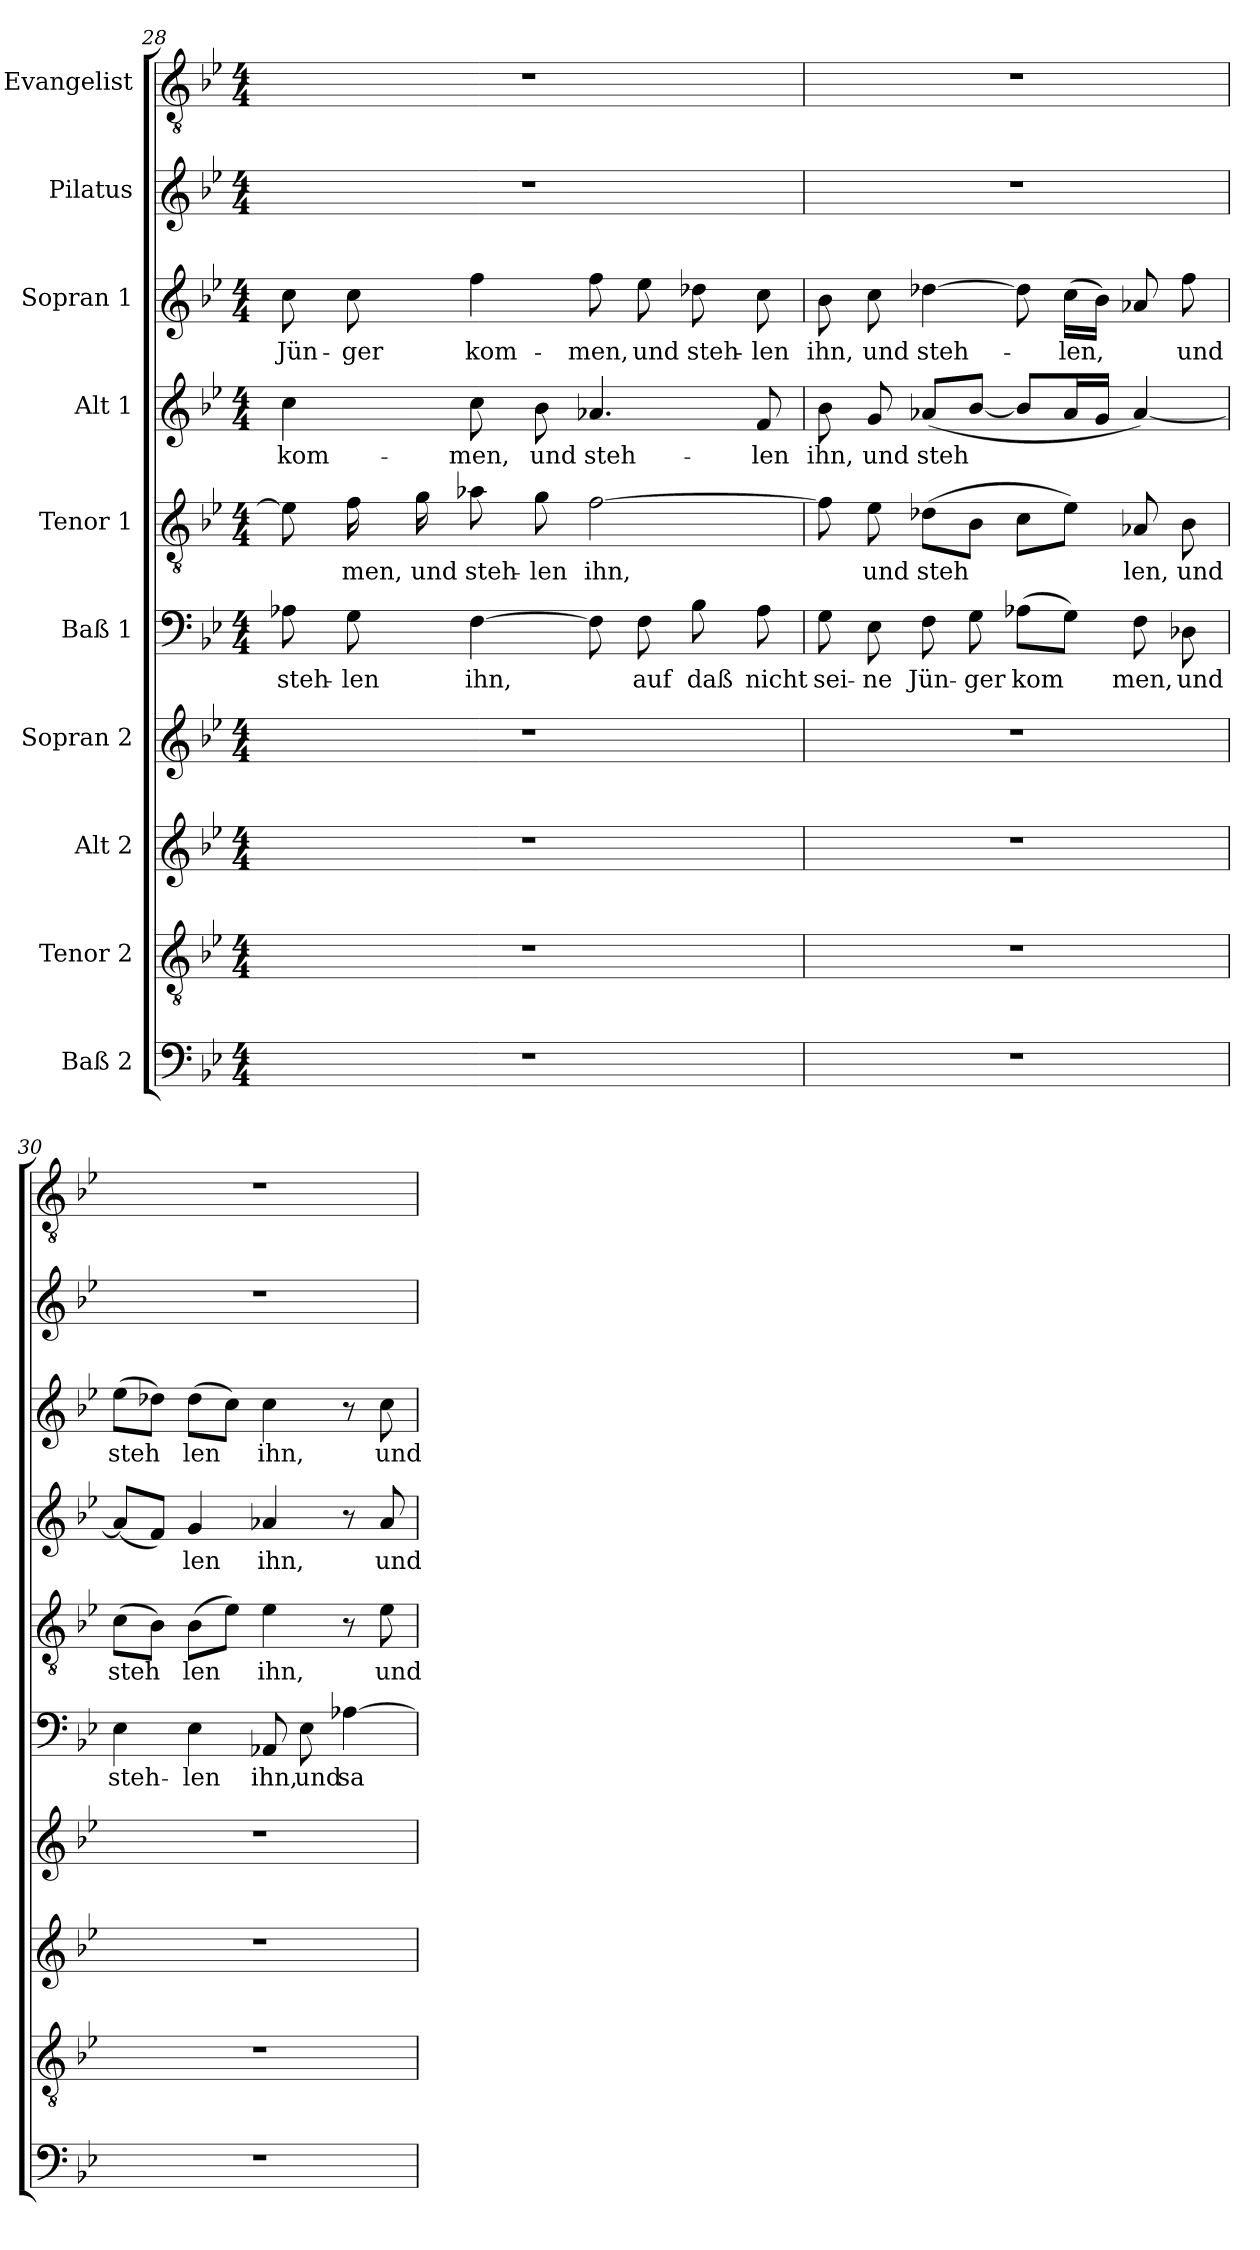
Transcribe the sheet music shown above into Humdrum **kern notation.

**kern	**kern	**kern	**kern	**kern	**text	**kern	**text	**kern	**text	**kern	**text	**kern	**kern
*part10	*part9	*part8	*part7	*part6	*part6	*part5	*part5	*part4	*part4	*part3	*part3	*part2	*part1
*staff10	*staff9	*staff8	*staff7	*staff6	*staff6	*staff5	*staff5	*staff4	*staff4	*staff3	*staff3	*staff2	*staff1
*I"Baß 2	*I"Tenor 2	*I"Alt 2	*I"Sopran 2	*I"Baß 1	*	*I"Tenor 1	*	*I"Alt 1	*	*I"Sopran 1	*	*I"Pilatus	*I"Evangelist
!!LO:PB:g=z
*clefF4	*clefGv2	*clefG2	*clefG2	*clefF4	*	*clefGv2	*	*clefG2	*	*clefG2	*	*clefG2	*clefGv2
*k[b-e-]	*k[b-e-]	*k[b-e-]	*k[b-e-]	*k[b-e-]	*	*k[b-e-]	*	*k[b-e-]	*	*k[b-e-]	*	*k[b-e-]	*k[b-e-]
*B-:	*B-:	*B-:	*B-:	*B-:	*	*B-:	*	*B-:	*	*B-:	*	*B-:	*B-:
*M4/4	*M4/4	*M4/4	*M4/4	*M4/4	*	*M4/4	*	*M4/4	*	*M4/4	*	*M4/4	*M4/4
=28	=28	=28	=28	=28	=28	=28	=28	=28	=28	=28	=28	=28	=28
!	!	!	!	!	!LO:LY:b	!	!	!	!LO:LY:b	!	!LO:LY:b	!	!
1r	1r	1r	1r	8A-X\	steh-	8e-\]	.	4cc\	kom-	8cc\	Jün-	1r	1r
!	!	!	!	!	!LO:LY:b	!	!LO:LY:b	!	!	!	!LO:LY:b	!	!
.	.	.	.	8G\	-len	16f\	-men,	.	.	8cc\	-ger	.	.
!	!	!	!	!	!	!	!LO:LY:b	!	!	!	!	!	!
.	.	.	.	.	.	16g\	und	.	.	.	.	.	.
!	!	!	!	!	!LO:LY:b	!	!LO:LY:b	!	!LO:LY:b	!	!LO:LY:b	!	!
.	.	.	.	[4F\	ihn,	8a-X\	steh-	8cc\	-men,	4ff\	kom-	.	.
!	!	!	!	!	!	!	!LO:LY:b	!	!LO:LY:b	!	!	!	!
.	.	.	.	.	.	8g\	-len	8b-\	und	.	.	.	.
!	!	!	!	!	!	!	!LO:LY:b	!	!LO:LY:b	!	!LO:LY:b	!	!
.	.	.	.	8F\]	.	[2f\	ihn,	4.a-X/	steh-	8ff\	-men,	.	.
!	!	!	!	!	!LO:LY:b	!	!	!	!	!	!LO:LY:b	!	!
.	.	.	.	8F\	auf	.	.	.	.	8ee-\	und	.	.
!	!	!	!	!	!LO:LY:b	!	!	!	!	!	!LO:LY:b	!	!
.	.	.	.	8B-\	daß	.	.	.	.	8dd-X\	steh-	.	.
!	!	!	!	!	!LO:LY:b	!	!	!	!LO:LY:b	!	!LO:LY:b	!	!
.	.	.	.	8A-\	nicht	.	.	8f/	-len	8cc\	-len	.	.
=29	=29	=29	=29	=29	=29	=29	=29	=29	=29	=29	=29	=29	=29
!	!	!	!	!	!LO:LY:b	!	!	!	!LO:LY:b	!	!LO:LY:b	!	!
1r	1r	1r	1r	8G\	sei-	8f\]	.	8b-\	ihn,	8b-\	ihn,	1r	1r
!	!	!	!	!	!LO:LY:b	!	!LO:LY:b	!	!LO:LY:b	!	!LO:LY:b	!	!
.	.	.	.	8E-\	-ne	8e-\	und	8g/	und	8cc\	und	.	.
!	!	!	!	!	!LO:LY:b	!	!LO:LY:b	!	!LO:LY:b	!	!LO:LY:b	!	!
.	.	.	.	8F\	Jün-	(>8d-X\L	steh	(<8a-X/L	steh	[4dd-X\	steh-	.	.
!	!	!	!	!	!LO:LY:b	!	!	!	!	!	!	!	!
.	.	.	.	8G\	-ger	8B-\J	.	[8b-/J	.	.	.	.	.
!	!	!	!	!	!LO:LY:b	!	!	!	!	!	!	!	!
.	.	.	.	(>8A-X\L	kom	8c\L	.	8b-/L]	.	8dd-\]	.	.	.
!	!	!	!	!	!	!	!	!	!	!	!LO:LY:b	!	!
.	.	.	.	8G\J)	.	8e-\J)	.	16a-/L	.	(>16cc\LL	-len,	.	.
.	.	.	.	.	.	.	.	16g/JJ	.	16b-\JJ)	.	.	.
!	!	!	!	!	!LO:LY:b	!	!LO:LY:b	!	!	!	!	!	!
.	.	.	.	8F\	men,	8A-X/	len,	[4a-/)	.	8a-X/	.	.	.
!	!	!	!	!	!LO:LY:b	!	!LO:LY:b	!	!	!	!LO:LY:b	!	!
.	.	.	.	8D-X\	und	8B-\	und	.	.	8ff\	und	.	.
!!LO:LB:g=z
=30	=30	=30	=30	=30	=30	=30	=30	=30	=30	=30	=30	=30	=30
!	!	!	!	!	!LO:LY:b	!	!LO:LY:b	!	!	!	!LO:LY:b	!	!
1r	1r	1r	1r	4E-\	steh-	(>8c\L	steh	(<8a-/L]	.	(>8ee-\L	steh	1r	1r
.	.	.	.	.	.	8B-\J)	.	8f/J)	.	8dd-X\J)	.	.	.
!	!	!	!	!	!LO:LY:b	!	!LO:LY:b	!	!LO:LY:b	!	!LO:LY:b	!	!
.	.	.	.	4E-\	-len	(>8B-\L	len	4g/	len	(>8dd-\L	len	.	.
.	.	.	.	.	.	8e-\J)	.	.	.	8cc\J)	.	.	.
!	!	!	!	!	!LO:LY:b	!	!LO:LY:b	!	!LO:LY:b	!	!LO:LY:b	!	!
.	.	.	.	8AA-X/	ihn,	4e-\	ihn,	4a-/	ihn,	4cc\	ihn,	.	.
!	!	!	!	!	!LO:LY:b	!	!	!	!	!	!	!	!
.	.	.	.	8E-\	und	.	.	.	.	.	.	.	.
!	!	!	!	!	!LO:LY:b	!	!	!	!	!	!	!	!
.	.	.	.	[4A-X\	sa-	8r	.	8r	.	8r	.	.	.
!	!	!	!	!	!	!	!LO:LY:b	!	!LO:LY:b	!	!LO:LY:b	!	!
.	.	.	.	.	.	8e-\	und	8a-/	und	8cc\	und	.	.
=	=	=	=	=	=	=	=	=	=	=	=	=	=
*-	*-	*-	*-	*-	*-	*-	*-	*-	*-	*-	*-	*-	*-
